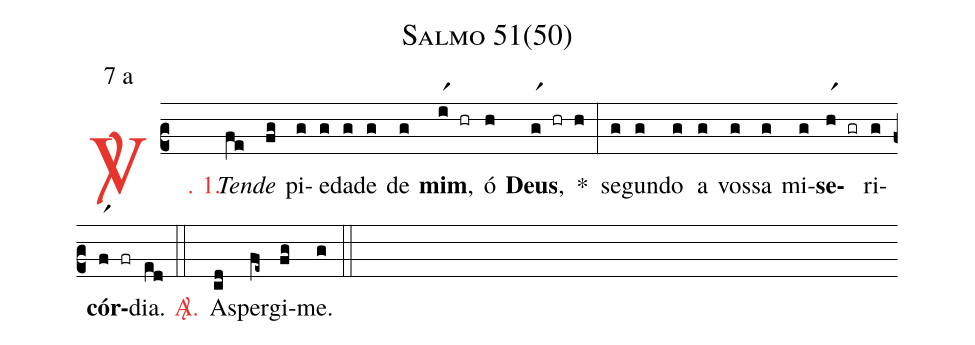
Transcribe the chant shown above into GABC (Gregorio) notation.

name: Salmo 51(50);
mode: 7;
mode-differentia: a;
%%
(c2)

<c><sp>V/</sp>. 1.</c>() <i>Ten</i>(fe)<i>de</i>(fg) pi(g)e(g)da(g)de(g) de(g) <b>mim</b>,(ir1 hr) ó(h) <b>Deus</b>,(gr1 hr h) *(:) se(g)gun(g)do(g) a(g) vos(g)sa(g) mi(g)<b>se</b>(hr1 gr)ri(g)<b>cór</b>(fr1 fr)dia.(ed)

(::)

<nlba><c><sp>A/</sp>.</c>() As</nlba>(cd)per(fe~)gi-(fg)me.(g)

(::)
